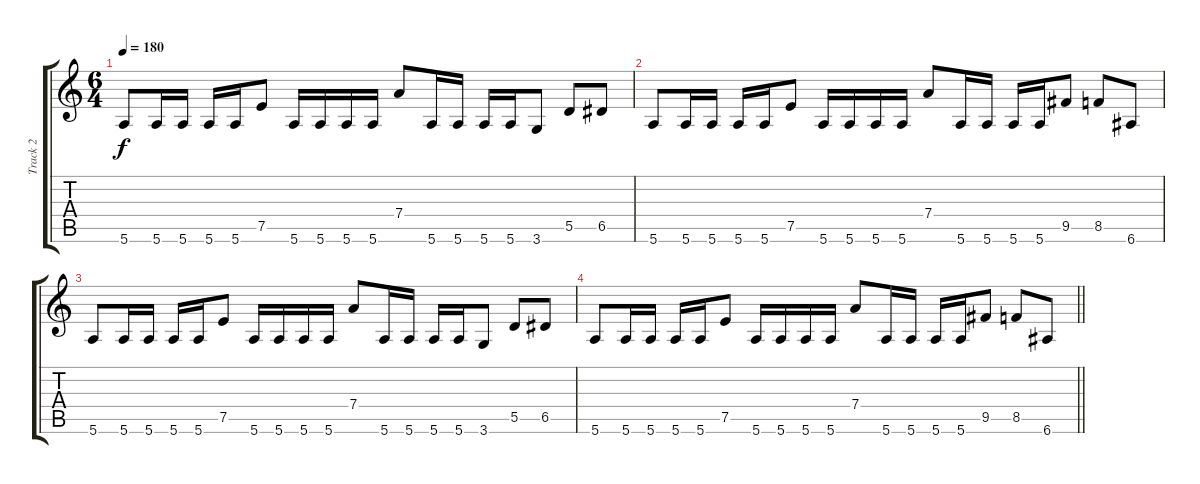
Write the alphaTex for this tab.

\track ("Track 2" "Track 2") {instrument overdrivenguitar}
\staff {score tabs}
\tuning (E4 B3 G3 D3 A2 E2) {hide}
\ts (6 4)
\tempo 180
\clef g2
\ks c
5.6.8{dy f} 5.6.16 5.6.16 5.6.16 5.6.16 7.5.8 5.6.16 5.6.16 5.6.16 5.6.16 7.4.8 5.6.16 5.6.16 5.6.16 5.6.16 3.6.8 5.5.8 6.5.8 |
5.6.8 5.6.16 5.6.16 5.6.16 5.6.16 7.5.8 5.6.16 5.6.16 5.6.16 5.6.16 7.4.8 5.6.16 5.6.16 5.6.16 5.6.16 9.5.8 8.5.8 6.6.8 |
5.6.8 5.6.16 5.6.16 5.6.16 5.6.16 7.5.8 5.6.16 5.6.16 5.6.16 5.6.16 7.4.8 5.6.16 5.6.16 5.6.16 5.6.16 3.6.8 5.5.8 6.5.8 |
\barLineRight lightlight
5.6.8 5.6.16 5.6.16 5.6.16 5.6.16 7.5.8 5.6.16 5.6.16 5.6.16 5.6.16 7.4.8 5.6.16 5.6.16 5.6.16 5.6.16 9.5.8 8.5.8 6.6.8
